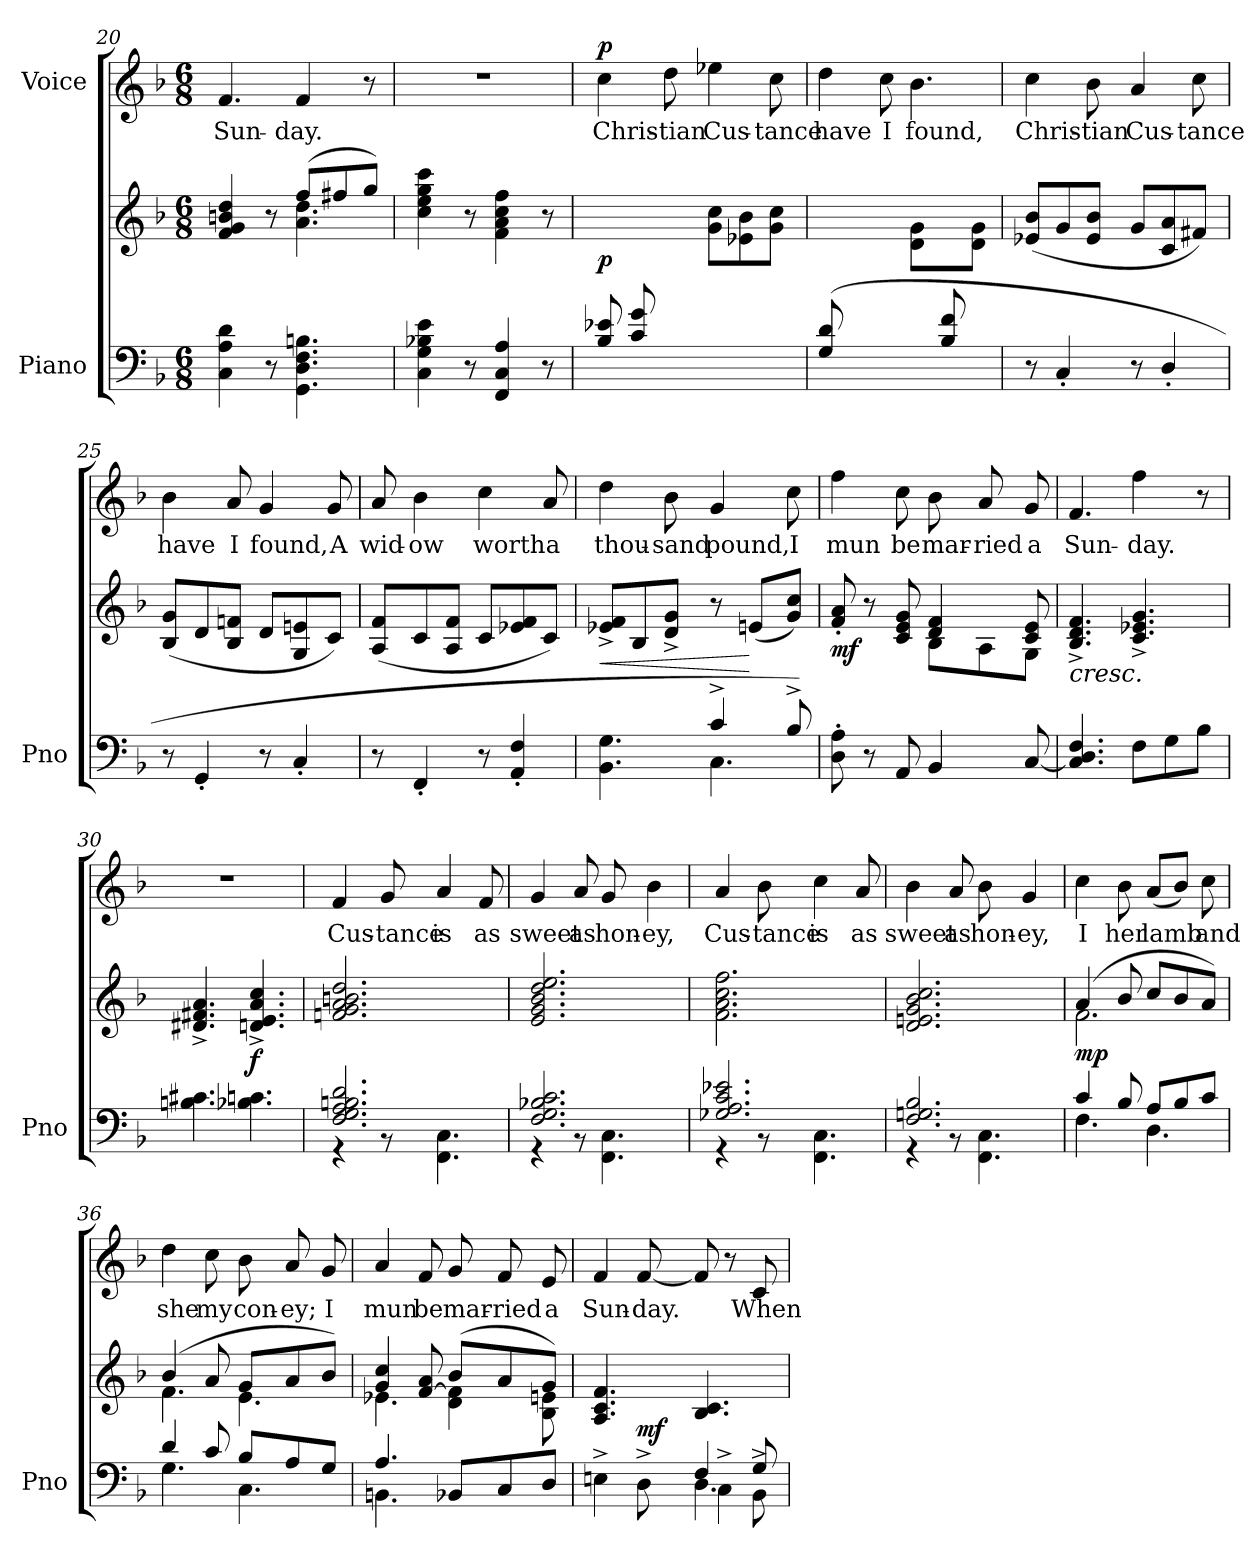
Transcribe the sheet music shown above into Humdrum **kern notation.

**kern	**kern	**dynam	**kern	**text	**dynam
*part2	*part2	*part2	*part1	*part1	*part1
*staff3	*staff2	*staff2/3	*staff1	*staff1	*staff1
*I"Piano	*	*	*I"Voice	*	*
*I'Pno	*	*	*	*	*
*clefF4	*clefG2	*	*clefG2	*	*
*k[b-]	*k[b-]	*	*k[b-]	*	*
*M6/8	*M6/8	*	*M6/8	*	*
=20	=20	=20	=20	=20	=20
*	*^	*	*	*	*
4C\ 4A\ 4d\	4f/ 4g/ 4bn/ 4dd/	4.ryy	.	4.f/	Sun-	.
8r	8r	.	.	.	.	.
4.GG\ 4.D\ 4.F\ 4.Bn\	(8ff/L	4.a\ 4.dd\	.	4f/	-day.	.
.	8ff#X/	.	.	.	.	.
.	8gg/J)	.	.	8r	.	.
*	*v	*v	*	*	*	*
=21	=21	=21	=21	=21	=21
4C\ 4G\ 4B-X\ 4e\	4cc\ 4ee\ 4gg\ 4ccc\	.	2.r	.	.
8r	8r	.	.	.	.
4FF/ 4C/ 4A/	4f\ 4a\ 4cc\ 4ff\	.	.	.	.
8r	8r	.	.	.	.
=22	=22	=22	=22	=22	=22
*^	*	*	*	*	*
!	!	!	!LO:DY:b	!	!	!LO:DY:a
(<8B-/ 8e-X/L	2.ryy	4ryy	p	4cc\	Chris-	p
8c/ 8g/	.	.	.	.	.	.
2ryy	.	8b-\ 8ee-X\J	.	8dd\	-tian	.
.	.	8g\ 8cc\L	.	4ee-X\	Cus-	.
.	.	8e-X\ 8b-\	.	.	.	.
.	.	8g\ 8cc\J)	.	8cc\	-tance	.
=23	=23	=23	=23	=23	=23	=23
(<8G/ 8d/L	2.ryy	8ryy	.	4dd\	have	.
4.ryy	.	8d\ 8g\	.	.	.	.
.	.	8b-\ 8dd\J	.	8cc\	I	.
.	.	8d\ 8g\L	.	4.b-\	found,	.
8B-/ 8f/	.	8ryy	.	.	.	.
8ryy	.	8d\ 8g\J)	.	.	.	.
*v	*v	*	*	*	*	*
=24	=24	=24	=24	=24	=24
8r	(8e-X/ 8b-/L	.	4cc\	Chris-	.
4C'/	8g/	.	.	.	.
.	8e-/ 8b-/J	.	8b-\	-tian	.
8r	8g/L	.	4a/	Cus-	.
4D'/	8c/ 8a/	.	.	.	.
.	8f#X/J)	.	8cc\	-tance	.
=25	=25	=25	=25	=25	=25
8r	(8B-/ 8g/L	.	4b-\	have	.
4GG'/	8d/	.	.	.	.
.	8B-/ 8fn/J	.	8a/	I	.
8r	8d/L	.	4g/	found,	.
4C'/	8G/ 8en/	.	.	.	.
.	8c/J)	.	8g/	A	.
=26	=26	=26	=26	=26	=26
8r	(8A/ 8f/L	.	8a/	wid-	.
4FF'/	8c/	.	4b-\	-ow	.
.	8A/ 8f/J	.	.	.	.
8r	8c/L	.	4cc\	worth	.
4AA/' 4F/'	8e-X/ 8f/	.	.	.	.
.	8c/J)	.	8a/	a	.
=27	=27	=27	=27	=27	=27
*^	*	*	*	*	*
!	!	!	!LO:HP:b	!	!	!
*	*	*^	*	*	*	*
4.ryy	4.BB-\ 4.G\	(<8e-X/^ 8f/^L	4.ryy	<	4dd\	thou-	.
.	.	8B-/	.	.	.	.	.
.	.	8d/^ 8g/^J	.	.	8b-\	-sand	.
4c^>/	4.C\	4.ryy	8r	.	4g/	pound,	.
.	.	.	(8en/L	[	.	.	.
8B-^>/)	.	.	8g/ 8cc/J)	.	8cc\	I	.
*v	*v	*	*	*	*	*	*
=28	=28	=28	=28	=28	=28	=28
!	!	!	!LO:DY:b	!	!	!
8D\' 8A\'	8f/'< 8a/'<	4.ryy	mf	4ff\	mun	.
8r	8r	.	.	.	.	.
8AA/	8c/ 8e/ 8g/	.	.	8cc\	be	.
4BB-/	4d/ 4f/	8B-\L	.	8b-\	mar-	.
.	.	8A\	.	8a/	-ried	.
[<8C/	8c/ 8e/	8G\J	.	8g/	a	.
=29	=29	=29	=29	=29	=29	=29
!	!	!	!LO:HP:b	!	!	!
*	*v	*v	*	*	*	*
4.C/] 4.D/ 4.F/	4.B-/^> 4.d/^> 4.f/^>	<	4.f/	Sun-	.
8F\L	4.c/^> 4.e-X/^> 4.g/^>	.	4ff\	-day.	.
8G\	.	.	.	.	.
8B-\J	.	.	8r	.	.
=30	=30	=30	=30	=30	=30
4.Bn\ 4.c#X\	4.d#X/^> 4.f#X/^> 4.a/^>	.	2.r	.	.
!	!	!LO:DY:b	!	!	!
4.B-X\ 4.cn\	4.dn/^> 4.e/^> 4.a/^> 4.cc/^>	f	.	.	.
=31	=31	=31	=31	=31	=31
*^	*	*	*	*	*
!	!	!	!LO:DY:b	!	!	!
!	!	!	!LO:DY:n=1:b	!	!	!
2.F/ 2.G/ 2.A/ 2.Bn/ 2.d/	4r	2.fn/ 2.g/ 2.a/ 2.bn/ 2.dd/	p other-dynamics	4f/	Cus-	.
.	8r	.	.	8g/	-tance	.
.	4.FF\ 4.C\	.	.	4a/	is	.
.	.	.	.	8f/	as	.
*v	*v	*	*	*	*	*
.	.	[	.	.	.
=32	=32	=32	=32	=32	=32
*^	*	*	*	*	*
2.F/ 2.G/ 2.B-X/ 2.c/	4r	2.e/ 2.g/ 2.b-/ 2.dd/ 2.ee/	.	4g/	sweet	.
.	8r	.	.	8a/	as	.
.	4.FF\ 4.C\	.	.	8g/	hon-	.
.	.	.	.	4b-\	-ey,	.
=33	=33	=33	=33	=33	=33	=33
2.G-X/ 2.A/ 2.c/ 2.e-X/	4r	2.f\ 2.a\ 2.cc\ 2.ff\	.	4a/	Cus-	.
.	8r	.	.	8b-\	-tance	.
.	4.FF\ 4.C\	.	.	4cc\	is	.
.	.	.	.	8a/	as	.
=34	=34	=34	=34	=34	=34	=34
2.F/ 2.Gn/ 2.B-/	4r	2.d/ 2.en/ 2.g/ 2.b-/ 2.cc/	.	4b-\	sweet	.
.	8r	.	.	8a/	as	.
.	4.FF\ 4.C\	.	.	8b-\	hon-	.
.	.	.	.	4g/	-ey,	.
=35	=35	=35	=35	=35	=35	=35
*	*	*^	*	*	*	*
!	!	!	!	!LO:DY:b	!	!	!
4c/	4.F\	(4a/	2.f\	mp	4cc\	I	.
8B-/	.	8b-/	.	.	8b-\	her	.
8A/L	4.D\	8cc/L	.	.	(8a/L	lamb	.
8B-/	.	8b-/	.	.	8b-/J)	.	.
8c/J	.	8a/J)	.	.	8cc\	and	.
=36	=36	=36	=36	=36	=36	=36	=36
4d/	4.G\	(4b-/	4.f\	.	4dd\	she	.
8c/	.	8a/	.	.	8cc\	my	.
8B-/L	4.C\	8g/L	4.e\	.	8b-\	con-	.
8A/	.	8a/	.	.	8a/	-ey;	.
8G/J	.	8b-/J)	.	.	8g/	I	.
=37	=37	=37	=37	=37	=37	=37	=37
4.A/	4.BBn\	4g/ 4cc/	4.e-X\	.	4a/	mun	.
.	.	[<8f/ 8a/	.	.	8f/	be	.
8BB-X/L	4.ryy	(8b-/L	4d\ 4f\]	.	8g/	mar-	.
8C/	.	8a/	.	.	8f/	-ried	.
8D/J	.	8g/J)	8B-\ 8en\	.	8e/	a	.
*	*	*v	*v	*	*	*	*
=38	=38	=38	=38	=38	=38	=38
*	*^	*	*	*	*	*
4.ryy	4ryy	4En^\	4.A/ 4.c/ 4.f/	.	4f/	Sun-	.
!	!	!	!	!LO:DY:a=2	!	!	!
.	8ryy	8D^\	.	mf	[8f/	-day.	.
4.D\	4F/	4C^\	4.B-/ 4.c/	.	8f/]	.	.
.	.	.	.	.	8r	.	.
.	8G/	8BB-^\	.	.	8c/	When	.
*v	*v	*v	*	*	*	*	*
=	=	=	=	=	=
*-	*-	*-	*-	*-	*-
